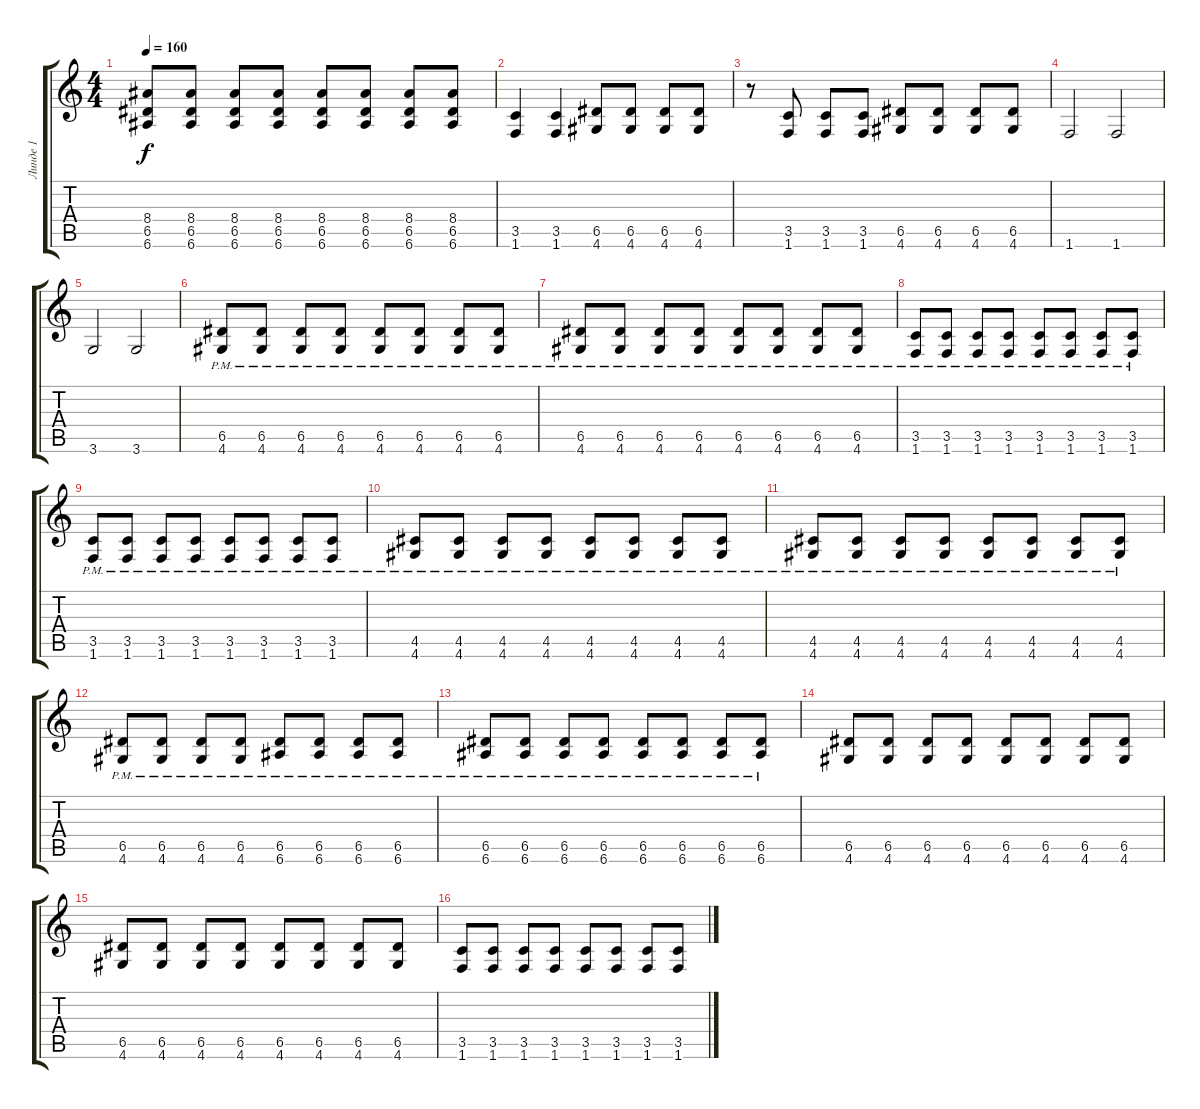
\track ("Линде 1" "Линде 1") {instrument distortionguitar}
\staff {score tabs}
\tuning (E4 B3 G3 D3 A2 E2) {hide}
\ts (4 4)
\tempo 160
\clef g2
\ks c
(8.4 6.5 6.6).8{dy f} (8.4 6.5 6.6).8 (8.4 6.5 6.6).8 (8.4 6.5 6.6).8 (8.4 6.5 6.6).8 (8.4 6.5 6.6).8 (8.4 6.5 6.6).8 (8.4 6.5 6.6).8 |
(3.5 1.6).4 (3.5 1.6).4 (6.5 4.6).8 (6.5 4.6).8 (6.5 4.6).8 (6.5 4.6).8 |
r.8 (3.5 1.6).8 (3.5 1.6).8 (3.5 1.6).8 (6.5 4.6).8 (6.5 4.6).8 (6.5 4.6).8 (6.5 4.6).8 |
1.6.2 1.6.2 |
3.6.2 3.6.2 |
(6.5{pm} 4.6{pm}).8 (6.5{pm} 4.6{pm}).8 (6.5{pm} 4.6{pm}).8 (6.5{pm} 4.6{pm}).8 (6.5{pm} 4.6{pm}).8 (6.5{pm} 4.6{pm}).8 (6.5{pm} 4.6{pm}).8 (6.5{pm} 4.6{pm}).8 |
(6.5{pm} 4.6{pm}).8 (6.5{pm} 4.6{pm}).8 (6.5{pm} 4.6{pm}).8 (6.5{pm} 4.6{pm}).8 (6.5{pm} 4.6{pm}).8 (6.5{pm} 4.6{pm}).8 (6.5{pm} 4.6{pm}).8 (6.5{pm} 4.6{pm}).8 |
(3.5{pm} 1.6{pm}).8 (3.5{pm} 1.6{pm}).8 (3.5{pm} 1.6{pm}).8 (3.5{pm} 1.6{pm}).8 (3.5{pm} 1.6{pm}).8 (3.5{pm} 1.6{pm}).8 (3.5{pm} 1.6{pm}).8 (3.5{pm} 1.6{pm}).8 |
(3.5{pm} 1.6{pm}).8 (3.5{pm} 1.6{pm}).8 (3.5{pm} 1.6{pm}).8 (3.5{pm} 1.6{pm}).8 (3.5{pm} 1.6{pm}).8 (3.5{pm} 1.6{pm}).8 (3.5{pm} 1.6{pm}).8 (3.5{pm} 1.6{pm}).8 |
(4.5{pm} 4.6{pm}).8 (4.5{pm} 4.6{pm}).8 (4.5{pm} 4.6{pm}).8 (4.5{pm} 4.6{pm}).8 (4.5{pm} 4.6{pm}).8 (4.5{pm} 4.6{pm}).8 (4.5{pm} 4.6{pm}).8 (4.5{pm} 4.6{pm}).8 |
(4.5{pm} 4.6{pm}).8 (4.5{pm} 4.6{pm}).8 (4.5{pm} 4.6{pm}).8 (4.5{pm} 4.6{pm}).8 (4.5{pm} 4.6{pm}).8 (4.5{pm} 4.6{pm}).8 (4.5{pm} 4.6{pm}).8 (4.5{pm} 4.6{pm}).8 |
(6.5{pm} 4.6{pm}).8 (6.5{pm} 4.6{pm}).8 (6.5{pm} 4.6{pm}).8 (6.5{pm} 4.6{pm}).8 (6.5{pm} 6.6{pm}).8 (6.5{pm} 6.6{pm}).8 (6.5{pm} 6.6{pm}).8 (6.5{pm} 6.6{pm}).8 |
(6.5{pm} 6.6{pm}).8 (6.5{pm} 6.6{pm}).8 (6.5{pm} 6.6{pm}).8 (6.5{pm} 6.6{pm}).8 (6.5{pm} 6.6{pm}).8 (6.5{pm} 6.6{pm}).8 (6.5{pm} 6.6{pm}).8 (6.5{pm} 6.6{pm}).8 |
(6.5 4.6).8 (6.5 4.6).8 (6.5 4.6).8 (6.5 4.6).8 (6.5 4.6).8 (6.5 4.6).8 (6.5 4.6).8 (6.5 4.6).8 |
(6.5 4.6).8 (6.5 4.6).8 (6.5 4.6).8 (6.5 4.6).8 (6.5 4.6).8 (6.5 4.6).8 (6.5 4.6).8 (6.5 4.6).8 |
(3.5 1.6).8 (3.5 1.6).8 (3.5 1.6).8 (3.5 1.6).8 (3.5 1.6).8 (3.5 1.6).8 (3.5 1.6).8 (3.5 1.6).8
